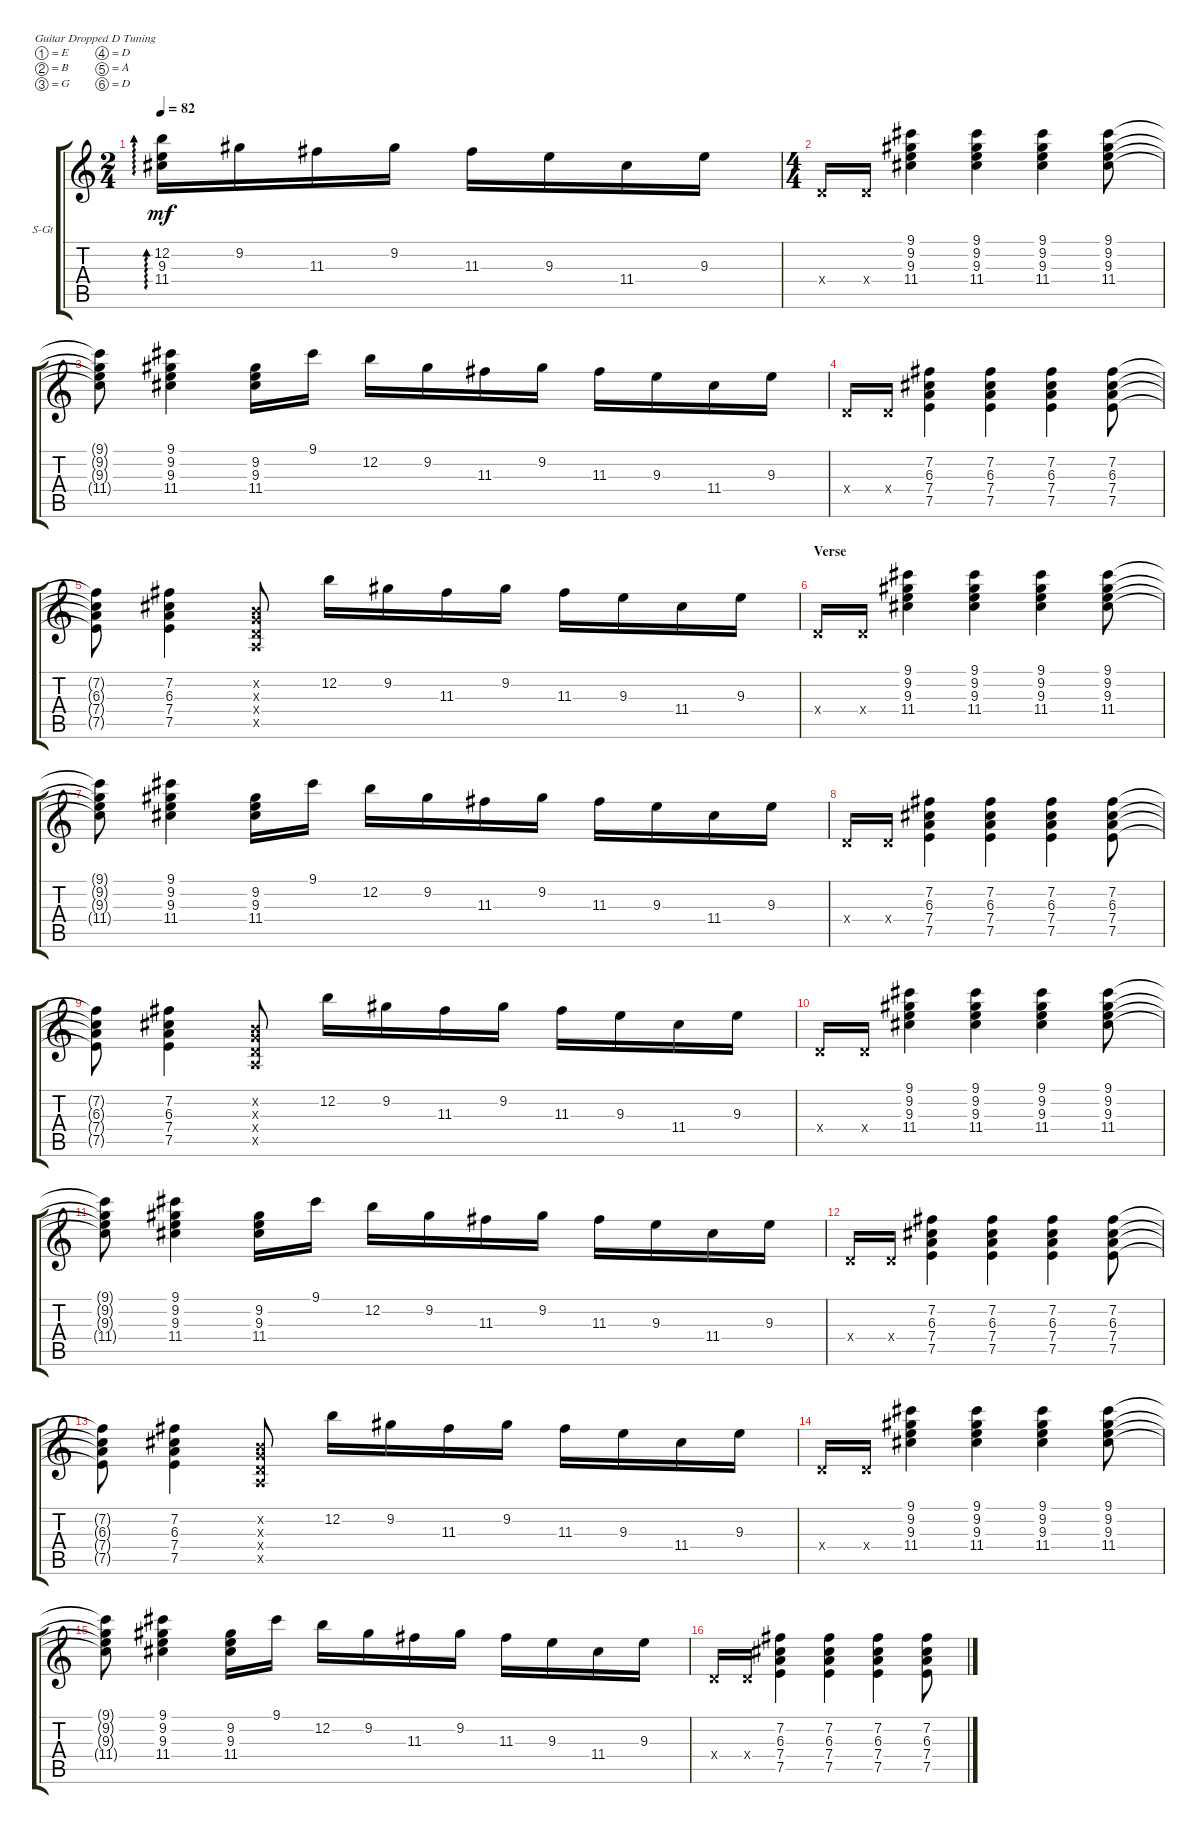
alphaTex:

\defaultSystemsLayout 4
\bracketExtendMode groupsimilarinstruments
\firstSystemTrackNameOrientation horizontal
\otherSystemsTrackNameOrientation horizontal
\track ("Lead Acoustic Guitar" "S-Gt") {instrument acousticguitarsteel}
\staff {score tabs}
\tuning (E4 B3 G3 D3 A2 D2)
\ts (2 4)
\tempo 82
\clef g2
\ks c
(11.4 9.3 12.2).16{ad 0 dy mf instrument acousticguitarsteel} 9.2.16 11.3.16 9.2.16 11.3.16 9.3.16 11.4.16 9.3.16 |
\ts (4 4)
0.4{x}.16 0.4{x}.16 (11.4 9.3 9.2 9.1).4 (9.1 9.2 9.3 11.4).4 (11.4 9.3 9.2 9.1).4 (9.1 9.2 9.3 11.4).8 |
(11.4{t} 9.3{t} 9.2{t} 9.1{t}).8 (9.1 9.2 9.3 11.4).4 (11.4 9.3 9.2).16 9.1.16 12.2.16 9.2.16 11.3.16 9.2.16 11.3.16 9.3.16 11.4.16 9.3.16 |
0.4{x}.16 0.4{x}.16 (7.5 7.4 6.3 7.2).4 (7.2 6.3 7.4 7.5).4 (7.5 7.4 6.3 7.2).4 (7.2 6.3 7.4 7.5).8 |
(7.5{t} 7.4{t} 6.3{t} 7.2{t}).8 (7.2 6.3 7.4 7.5).4 (0.5{x} 0.4{x} 0.3{x} 0.2{x}).8 12.2.16 9.2.16 11.3.16 9.2.16 11.3.16 9.3.16 11.4.16 9.3.16 |
\section ("" "Verse")
0.4{x}.16 0.4{x}.16 (11.4 9.3 9.2 9.1).4 (9.1 9.2 9.3 11.4).4 (11.4 9.3 9.2 9.1).4 (9.1 9.2 9.3 11.4).8 |
(11.4{t} 9.3{t} 9.2{t} 9.1{t}).8 (9.1 9.2 9.3 11.4).4 (11.4 9.3 9.2).16 9.1.16 12.2.16 9.2.16 11.3.16 9.2.16 11.3.16 9.3.16 11.4.16 9.3.16 |
0.4{x}.16 0.4{x}.16 (7.5 7.4 6.3 7.2).4 (7.2 6.3 7.4 7.5).4 (7.5 7.4 6.3 7.2).4 (7.2 6.3 7.4 7.5).8 |
(7.5{t} 7.4{t} 6.3{t} 7.2{t}).8 (7.2 6.3 7.4 7.5).4 (0.5{x} 0.4{x} 0.3{x} 0.2{x}).8 12.2.16 9.2.16 11.3.16 9.2.16 11.3.16 9.3.16 11.4.16 9.3.16 |
0.4{x}.16 0.4{x}.16 (11.4 9.3 9.2 9.1).4 (9.1 9.2 9.3 11.4).4 (11.4 9.3 9.2 9.1).4 (9.1 9.2 9.3 11.4).8 |
(11.4{t} 9.3{t} 9.2{t} 9.1{t}).8 (9.1 9.2 9.3 11.4).4 (11.4 9.3 9.2).16 9.1.16 12.2.16 9.2.16 11.3.16 9.2.16 11.3.16 9.3.16 11.4.16 9.3.16 |
0.4{x}.16 0.4{x}.16 (7.5 7.4 6.3 7.2).4 (7.2 6.3 7.4 7.5).4 (7.5 7.4 6.3 7.2).4 (7.2 6.3 7.4 7.5).8 |
(7.5{t} 7.4{t} 6.3{t} 7.2{t}).8 (7.2 6.3 7.4 7.5).4 (0.5{x} 0.4{x} 0.3{x} 0.2{x}).8 12.2.16 9.2.16 11.3.16 9.2.16 11.3.16 9.3.16 11.4.16 9.3.16 |
0.4{x}.16 0.4{x}.16 (11.4 9.3 9.2 9.1).4 (9.1 9.2 9.3 11.4).4 (11.4 9.3 9.2 9.1).4 (9.1 9.2 9.3 11.4).8 |
(11.4{t} 9.3{t} 9.2{t} 9.1{t}).8 (9.1 9.2 9.3 11.4).4 (11.4 9.3 9.2).16 9.1.16 12.2.16 9.2.16 11.3.16 9.2.16 11.3.16 9.3.16 11.4.16 9.3.16 |
0.4{x}.16 0.4{x}.16 (7.5 7.4 6.3 7.2).4 (7.2 6.3 7.4 7.5).4 (7.5 7.4 6.3 7.2).4 (7.2 6.3 7.4 7.5).8
